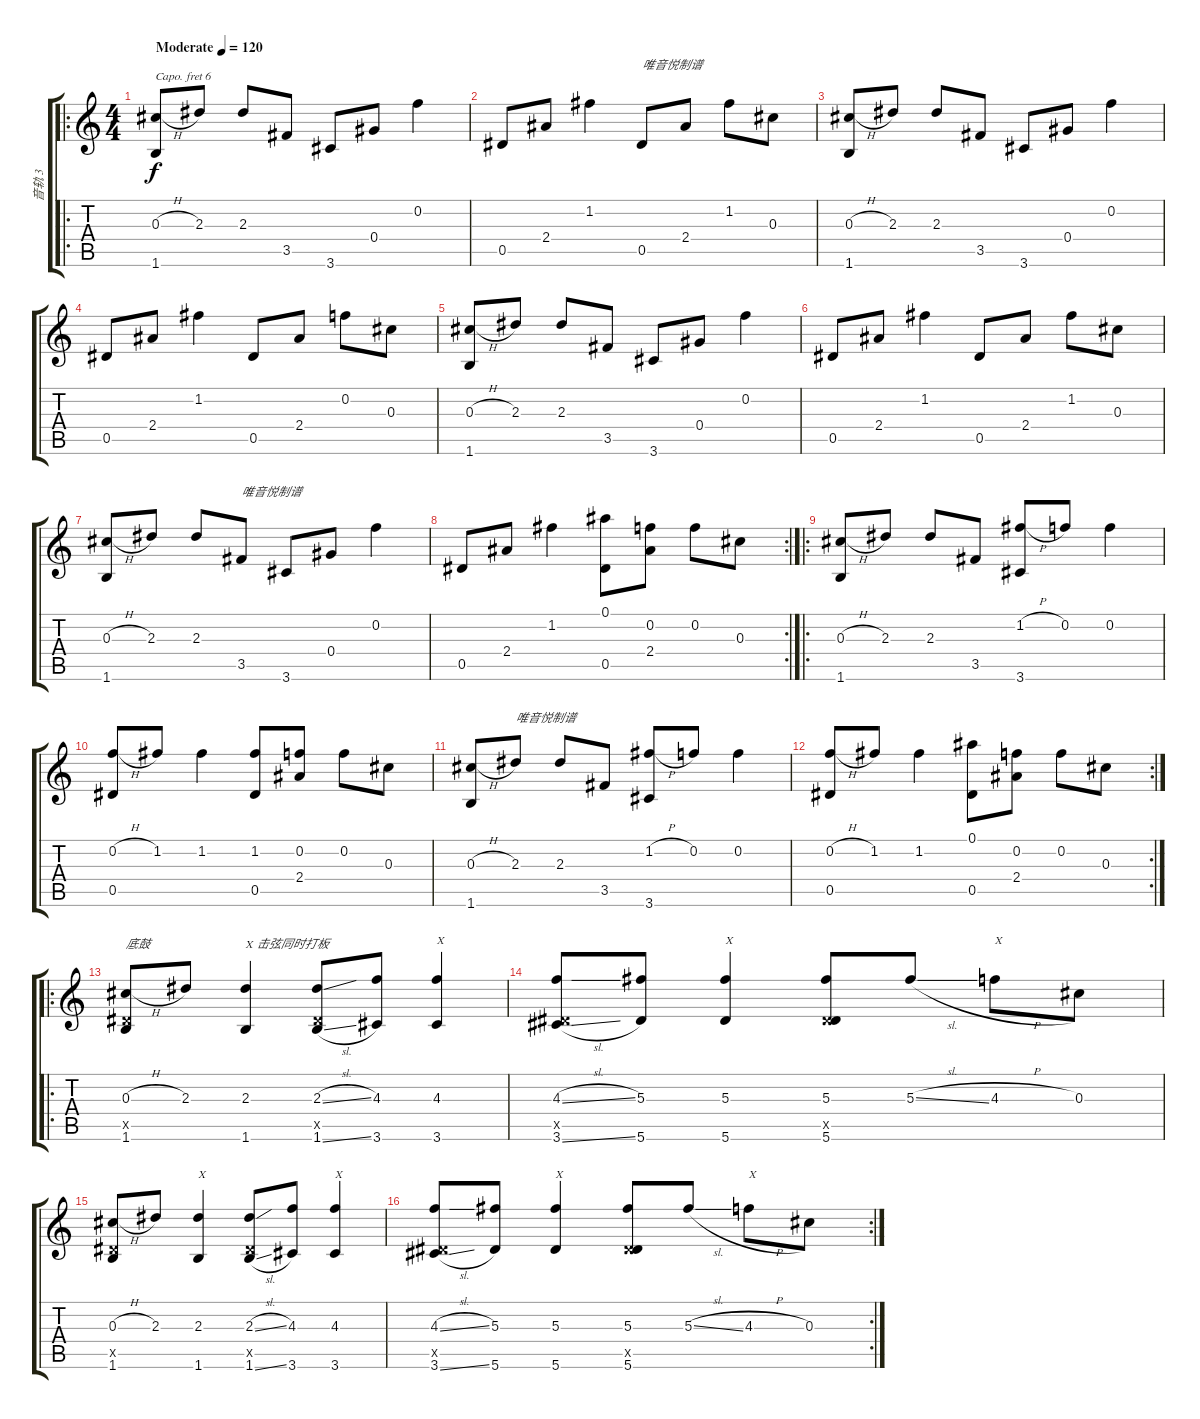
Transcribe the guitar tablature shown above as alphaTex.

\track ("音轨 3" "音轨 3") {instrument acousticguitarsteel}
\staff {score tabs}
\capo 6
\tuning (E4 B3 G3 D3 A2 E2) {hide}
\ro
\ts (4 4)
\tempo (120 "Moderate")
\clef g2
\ks c
(0.3{h} 1.6).8{dy f instrument acousticguitarsteel} 2.3.8 2.3.8 3.5.8 3.6.8 0.4.8 0.2.4 |
0.5.8 2.4.8 1.2.4 0.5.8{txt "唯音悦制谱"} 2.4.8 1.2.8 0.3.8 |
(0.3{h} 1.6).8 2.3.8 2.3.8 3.5.8 3.6.8 0.4.8 0.2.4 |
0.5.8 2.4.8 1.2.4 0.5.8 2.4.8 0.2.8 0.3.8 |
(0.3{h} 1.6).8 2.3.8 2.3.8 3.5.8 3.6.8 0.4.8 0.2.4 |
0.5.8 2.4.8 1.2.4 0.5.8 2.4.8 1.2.8 0.3.8 |
(0.3{h} 1.6).8 2.3.8 2.3.8 3.5.8{txt "唯音悦制谱"} 3.6.8 0.4.8 0.2.4 |
\rc 2
0.5.8 2.4.8 1.2.4 (0.1 0.5).8 (0.2 2.4).8 0.2.8 0.3.8 |
\ro
(0.3{h} 1.6).8 2.3.8 2.3.8 3.5.8 (1.2{h} 3.6).8 0.2.8 0.2.4 |
(0.2{h} 0.5).8 1.2.8 1.2.4 (1.2 0.5).8 (0.2 2.4).8 0.2.8 0.3.8 |
(0.3{h} 1.6).8 2.3.8{txt "唯音悦制谱"} 2.3.8 3.5.8 (1.2{h} 3.6).8 0.2.8 0.2.4 |
\rc 2
(0.2{h} 0.5).8 1.2.8 1.2.4 (0.1 0.5).8 (0.2 2.4).8 0.2.8 0.3.8 |
\ro
(0.3{h} 0.5{x} 1.6).8{txt "底鼓"} 2.3.8 (2.3 1.6).4{txt "X 击弦同时打板"} (2.3{sl} 0.5{x} 1.6{sl}).8 (4.3 3.6).8 (4.3 3.6).4{txt "X"} |
(4.3{sl} 0.5{x} 3.6{sl}).8 (5.3 5.6).8 (5.3 5.6).4{txt "X"} (5.3 0.5{x} 5.6).8 5.3{sl}.8 4.3{h}.8{txt "X"} 0.3.8 |
(0.3{h} 0.5{x} 1.6).8 2.3.8 (2.3 1.6).4{txt "X"} (2.3{sl} 0.5{x} 1.6{sl}).8 (4.3 3.6).8 (4.3 3.6).4{txt "X"} |
\rc 2
(4.3{sl} 0.5{x} 3.6{sl}).8 (5.3 5.6).8 (5.3 5.6).4{txt "X"} (5.3 0.5{x} 5.6).8 5.3{sl}.8 4.3{h}.8{txt "X"} 0.3.8
